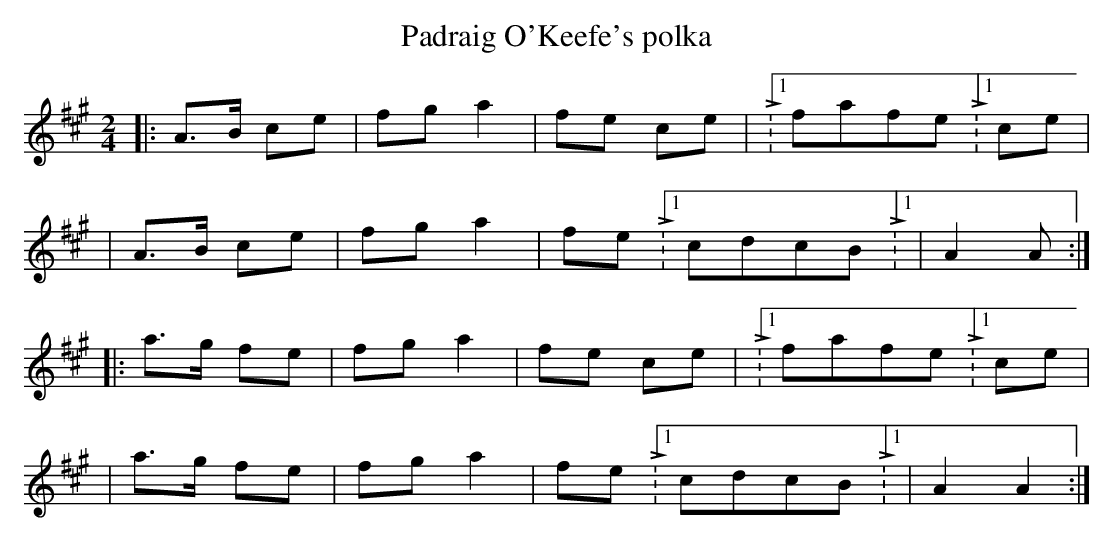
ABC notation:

X:1
T:Padraig O'Keefe's polka
M:2/4
L:1/8
K:A
|:A>B ce|fga2|fe ce|L:1/16fafeL:1/8ce            |
|A>B ce|fga2|feL:1/16cdcBL:1/8|A2A          :|
|:a>g fe|fga2|fe ce|L:1/16fafeL:1/8ce            |
|a>g fe|fga2|feL:1/16cdcBL:1/8|A2A2          :|
